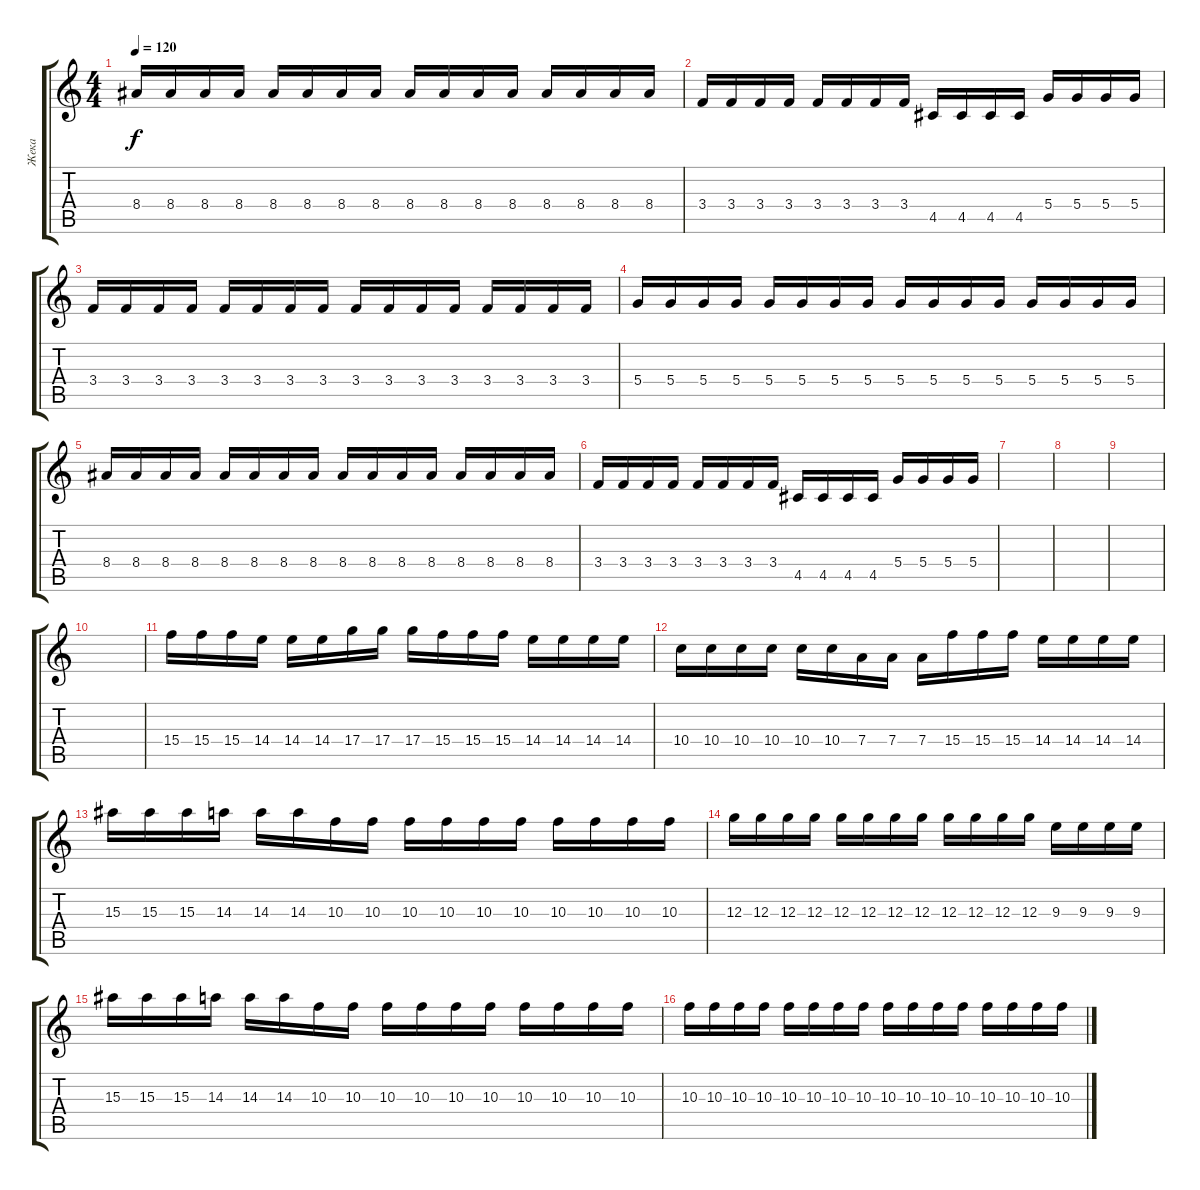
\track ("Жека" "Жека") {instrument distortionguitar}
\staff {score tabs}
\tuning (E4 B3 G3 D3 A2 D2) {hide}
\ts (4 4)
\tempo 120
\clef g2
\ks c
8.4.16{dy f} 8.4.16 8.4.16 8.4.16 8.4.16 8.4.16 8.4.16 8.4.16 8.4.16 8.4.16 8.4.16 8.4.16 8.4.16 8.4.16 8.4.16 8.4.16 |
3.4.16 3.4.16 3.4.16 3.4.16 3.4.16 3.4.16 3.4.16 3.4.16 4.5.16 4.5.16 4.5.16 4.5.16 5.4.16 5.4.16 5.4.16 5.4.16 |
3.4.16 3.4.16 3.4.16 3.4.16 3.4.16 3.4.16 3.4.16 3.4.16 3.4.16 3.4.16 3.4.16 3.4.16 3.4.16 3.4.16 3.4.16 3.4.16 |
5.4.16 5.4.16 5.4.16 5.4.16 5.4.16 5.4.16 5.4.16 5.4.16 5.4.16 5.4.16 5.4.16 5.4.16 5.4.16 5.4.16 5.4.16 5.4.16 |
8.4.16 8.4.16 8.4.16 8.4.16 8.4.16 8.4.16 8.4.16 8.4.16 8.4.16 8.4.16 8.4.16 8.4.16 8.4.16 8.4.16 8.4.16 8.4.16 |
3.4.16 3.4.16 3.4.16 3.4.16 3.4.16 3.4.16 3.4.16 3.4.16 4.5.16 4.5.16 4.5.16 4.5.16 5.4.16 5.4.16 5.4.16 5.4.16 |
|
|
|
|
15.4.16 15.4.16 15.4.16 14.4.16 14.4.16 14.4.16 17.4.16 17.4.16 17.4.16 15.4.16 15.4.16 15.4.16 14.4.16 14.4.16 14.4.16 14.4.16 |
10.4.16 10.4.16 10.4.16 10.4.16 10.4.16 10.4.16 7.4.16 7.4.16 7.4.16 15.4.16 15.4.16 15.4.16 14.4.16 14.4.16 14.4.16 14.4.16 |
15.3.16 15.3.16 15.3.16 14.3.16 14.3.16 14.3.16 10.3.16 10.3.16 10.3.16 10.3.16 10.3.16 10.3.16 10.3.16 10.3.16 10.3.16 10.3.16 |
12.3.16 12.3.16 12.3.16 12.3.16 12.3.16 12.3.16 12.3.16 12.3.16 12.3.16 12.3.16 12.3.16 12.3.16 9.3.16 9.3.16 9.3.16 9.3.16 |
15.3.16 15.3.16 15.3.16 14.3.16 14.3.16 14.3.16 10.3.16 10.3.16 10.3.16 10.3.16 10.3.16 10.3.16 10.3.16 10.3.16 10.3.16 10.3.16 |
10.3.16 10.3.16 10.3.16 10.3.16 10.3.16 10.3.16 10.3.16 10.3.16 10.3.16 10.3.16 10.3.16 10.3.16 10.3.16 10.3.16 10.3.16 10.3.16
